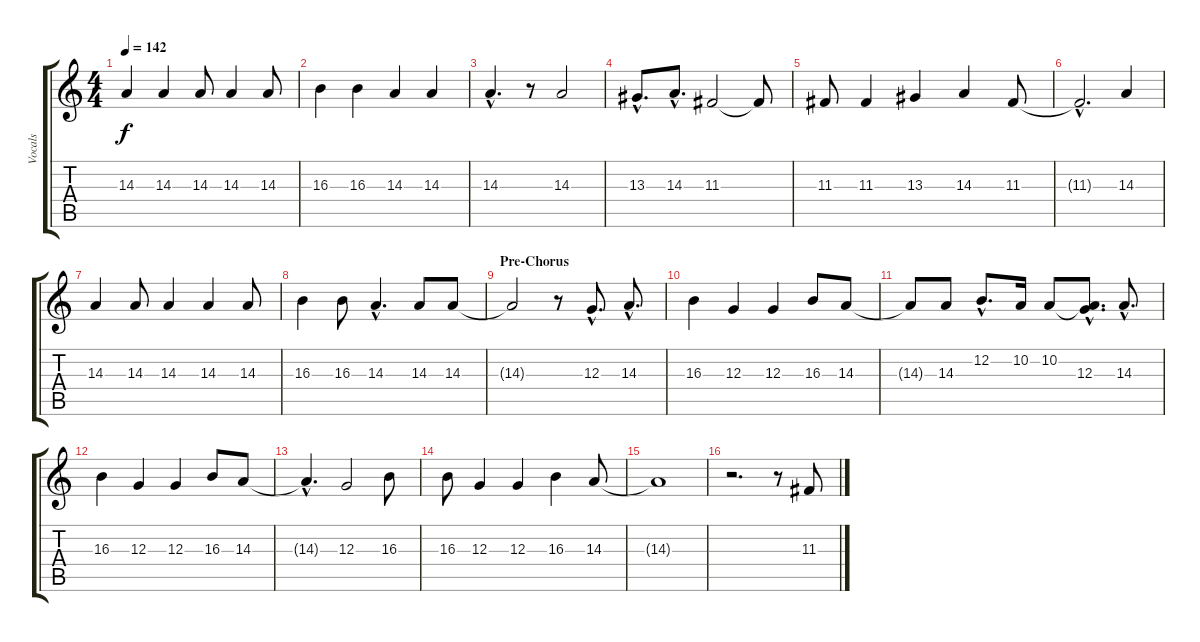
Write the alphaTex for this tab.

\track ("Vocals" "Vocals") {instrument lead1square}
\staff {score tabs}
\tuning (E4 B3 G3 D3 A2 E2) {hide}
\ts (4 4)
\tempo 142
\clef g2
\ks c
14.3.4{dy f} 14.3.4 14.3.8 14.3.4 14.3.8 |
16.3.4 16.3.4 14.3.4 14.3.4 |
14.3{hac}.4{d} r.8 14.3.2 |
13.3{hac}.8{d} 14.3{hac}.8{d} 11.3.2 11.3{t}.8 |
11.3.8 11.3.4 13.3.4 14.3.4 11.3.8 |
11.3{hac t}.2{d} 14.3.4 |
14.3.4 14.3.8 14.3.4 14.3.4 14.3.8 |
16.3.4 16.3.8 14.3{hac}.4{d} 14.3.8 14.3.8 |
\section ("" "Pre-Chorus")
14.3{t}.2 r.8 12.3{hac}.8{d} 14.3{hac}.8{d} |
16.3.4 12.3.4 12.3.4 16.3.8 14.3.8 |
14.3{t}.8 14.3.8 12.2{hac}.8{d instrument choiraahs} 10.2.16 10.2.8 (10.2{hac t} 12.3{hac}).8{d instrument lead1square} 14.3{hac}.8{d} |
16.3.4 12.3.4 12.3.4 16.3.8 14.3.8 |
14.3{hac t}.4{d} 12.3.2 16.3.8 |
16.3.8 12.3.4 12.3.4 16.3.4 14.3.8 |
14.3{t}.1 |
r.2{d} r.8 11.3.8
